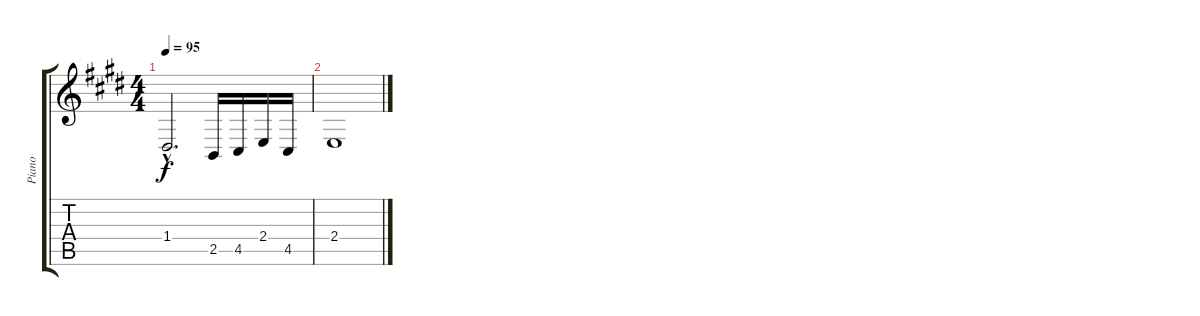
\track ("Piano" "Piano") {instrument drawbarorgan}
\staff {score tabs}
\tuning (E4 B3 G3 D3 A2 E2) {hide}
\ts (4 4)
\tempo 95
\clef g2
\ks e
1.4{hac}.2{d dy f} 2.5.16 4.5.16 2.4.16 4.5.16 |
2.4.1
